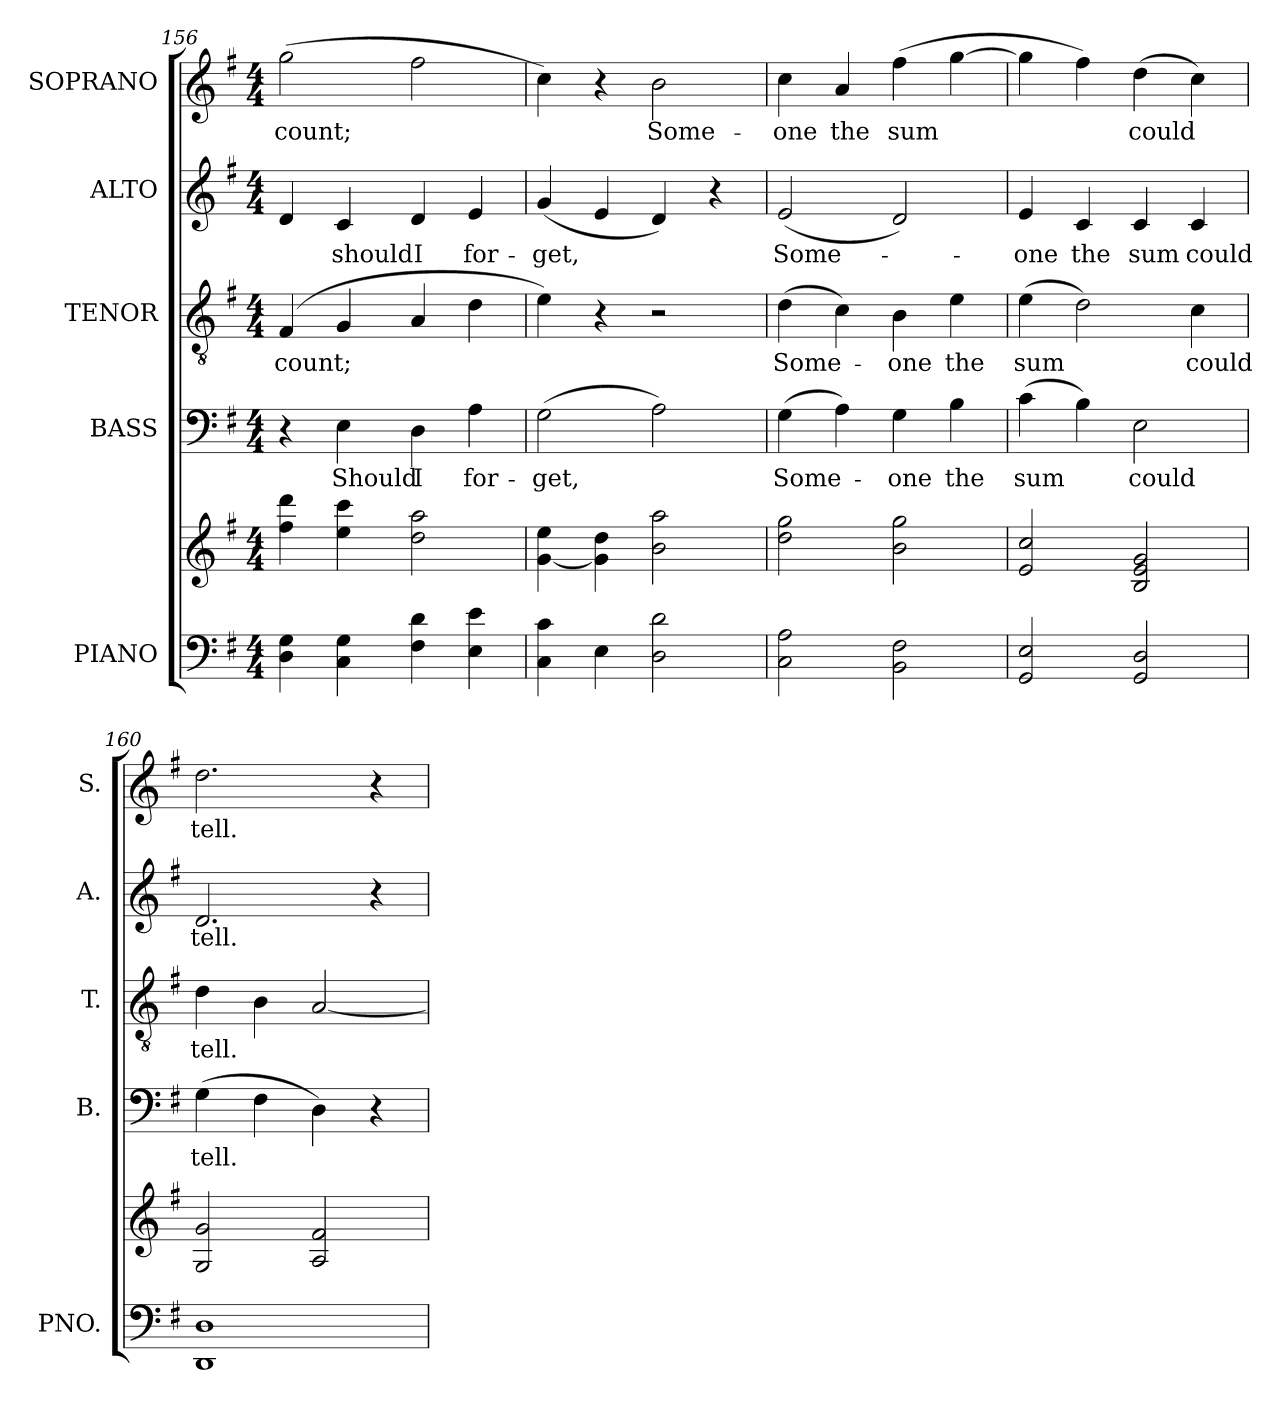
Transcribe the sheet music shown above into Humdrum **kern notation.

**kern	**kern	**kern	**text	**kern	**text	**kern	**text	**kern	**text
*part5	*part5	*part4	*part4	*part3	*part3	*part2	*part2	*part1	*part1
*staff6	*staff5	*staff4	*staff4	*staff3	*staff3	*staff2	*staff2	*staff1	*staff1
*I"PIANO	*	*I"BASS	*	*I"TENOR	*	*I"ALTO	*	*I"SOPRANO	*
*I'PNO.	*	*I'B.	*	*I'T.	*	*I'A.	*	*I'S.	*
*clefF4	*clefG2	*clefF4	*	*clefGv2	*	*clefG2	*	*clefG2	*
*	*	*	*	*ITrd7c12	*	*	*	*	*
*k[f#]	*k[f#]	*k[f#]	*	*k[f#]	*	*k[f#]	*	*k[f#]	*
*G:	*G:	*G:	*	*G:	*	*G:	*	*G:	*
*M4/4	*M4/4	*M4/4	*	*M4/4	*	*M4/4	*	*M4/4	*
=156	=156	=156	=156	=156	=156	=156	=156	=156	=156
!	!	!	!	!	!LO:LY:b:color=#000000	!	!	!	!
!	!	!	!	!	!	!	!	!	!LO:LY:b:color=#000000
4Di\ 4Gi	4ff#i\ 4dddi	4r	.	(4FF#i/	count;	4di/	.	(2ggi\	count;
!	!	!	!LO:LY:b:color=#000000	!	!	!	!	!	!
!	!	!	!	!	!	!	!LO:LY:b:color=#000000	!	!
4Ci\ 4Gi	4eei\ 4ccci	4Ei\	Should	4GGi/	.	4ci/	should	.	.
!	!	!	!LO:LY:b:color=#000000	!	!	!	!	!	!
!	!	!	!	!	!	!	!LO:LY:b:color=#000000	!	!
4F#i\ 4di	2ddi\ 2aai	4Di\	I	4AAi/	.	4di/	I	2ff#i\	.
!	!	!	!LO:LY:b:color=#000000	!	!	!	!	!	!
!	!	!	!	!	!	!	!LO:LY:b:color=#000000	!	!
4Ei\ 4ei	.	4Ai\	for-	4Di\	.	4ei/	for-	.	.
=157	=157	=157	=157	=157	=157	=157	=157	=157	=157
!	!	!	!LO:LY:b:color=#000000	!	!	!	!	!	!
!	!	!	!	!	!	!	!LO:LY:b:color=#000000	!	!
4Ci\ 4ci	[4gi\ 4eei	(2Gi\	-get,	4Ei\)	.	(4gi/	-get,	4cci\)	.
4Ei\	4gi\] 4ddi	.	.	4r	.	4ei/	.	4r	.
!	!	!	!	!	!	!	!	!	!LO:LY:b:color=#000000
2Di\ 2di	2bi\ 2aai	2Ai\)	.	2r	.	4di/)	.	2bi\	Some-
.	.	.	.	.	.	4r	.	.	.
=158	=158	=158	=158	=158	=158	=158	=158	=158	=158
!	!	!	!LO:LY:b:color=#000000	!	!	!	!	!	!
!	!	!	!	!	!LO:LY:b:color=#000000	!	!	!	!
!	!	!	!	!	!	!	!LO:LY:b:color=#000000	!	!
!	!	!	!	!	!	!	!	!	!LO:LY:b:color=#000000
2Ci\ 2Ai	2ddi\ 2ggi	(4Gi\	Some-	(4Di\	Some-	(2ei/	Some-	4cci\	-one
!	!	!	!	!	!	!	!	!	!LO:LY:b:color=#000000
.	.	4Ai\)	.	4Ci\)	.	.	.	4ai/	the
!	!	!	!LO:LY:b:color=#000000	!	!	!	!	!	!
!	!	!	!	!	!LO:LY:b:color=#000000	!	!	!	!
!	!	!	!	!	!	!	!	!	!LO:LY:b:color=#000000
2BBi\ 2F#i	2bi\ 2ggi	4Gi\	-one	4BBi\	-one	2di/)	.	(4ff#i\	sum
!	!	!	!LO:LY:b:color=#000000	!	!	!	!	!	!
!	!	!	!	!	!LO:LY:b:color=#000000	!	!	!	!
.	.	4Bi\	the	4Ei\	the	.	.	[4ggi\	.
=159	=159	=159	=159	=159	=159	=159	=159	=159	=159
!	!	!	!LO:LY:b:color=#000000	!	!	!	!	!	!
!	!	!	!	!	!LO:LY:b:color=#000000	!	!	!	!
!	!	!	!	!	!	!	!LO:LY:b:color=#000000	!	!
2GGi/ 2Ei	2ei/ 2cci	(4ci\	sum	(4Ei\	sum	4ei/	-one	4ggi\]	.
!	!	!	!	!	!	!	!LO:LY:b:color=#000000	!	!
.	.	4Bi\)	.	2Di\)	.	4ci/	the	4ff#i\)	.
!	!	!	!LO:LY:b:color=#000000	!	!	!	!	!	!
!	!	!	!	!	!	!	!LO:LY:b:color=#000000	!	!
!	!	!	!	!	!	!	!	!	!LO:LY:b:color=#000000
2GGi/ 2Di	2Bi/ 2ei 2gi	2Ei\	could	.	.	4ci/	sum	(4ddi\	could
!	!	!	!	!	!LO:LY:b:color=#000000	!	!	!	!
!	!	!	!	!	!	!	!LO:LY:b:color=#000000	!	!
.	.	.	.	4Ci\	could	4ci/	could	4cci\)	.
=160	=160	=160	=160	=160	=160	=160	=160	=160	=160
!	!	!	!LO:LY:b:color=#000000	!	!	!	!	!	!
!	!	!	!	!	!LO:LY:b:color=#000000	!	!	!	!
!	!	!	!	!	!	!	!LO:LY:b:color=#000000	!	!
!	!	!	!	!	!	!	!	!	!LO:LY:b:color=#000000
1DDi 1Di	2Gi/ 2gi	(4Gi\	tell.	4Di\	tell.	2.di/	tell.	2.ddi\	tell.
.	.	4F#i\	.	4BBi\	.	.	.	.	.
.	2Ai/ 2f#i	4Di\)	.	[2AAi/	.	.	.	.	.
.	.	4r	.	.	.	4r	.	4r	.
=	=	=	=	=	=	=	=	=	=
*-	*-	*-	*-	*-	*-	*-	*-	*-	*-
